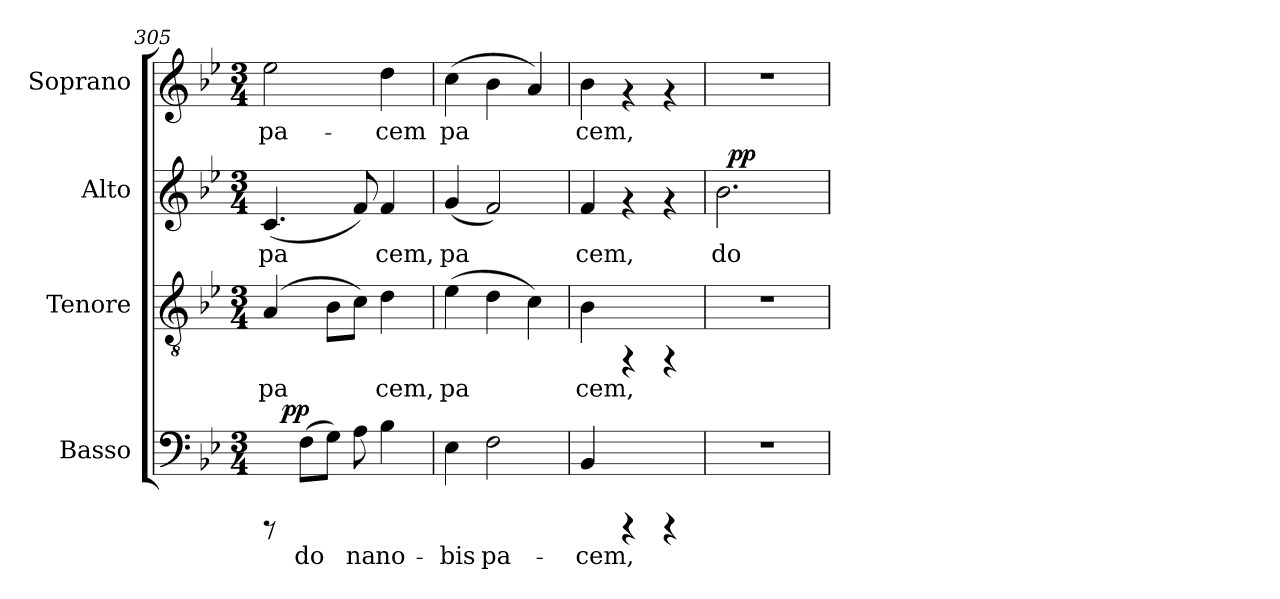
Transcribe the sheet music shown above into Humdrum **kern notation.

**kern	**text	**dynam	**kern	**text	**kern	**text	**dynam	**kern	**text
*part4	*part4	*part4	*part3	*part3	*part2	*part2	*part2	*part1	*part1
*staff4	*staff4	*staff4	*staff3	*staff3	*staff2	*staff2	*staff2	*staff1	*staff1
*I"Basso	*	*	*I"Tenore	*	*I"Alto	*	*	*I"Soprano	*
*I'B	*	*	*I'T	*	*I'A	*	*	*I'S	*
*clefF4	*	*	*clefGv2	*	*clefG2	*	*	*clefG2	*
*k[b-e-]	*	*	*k[b-e-]	*	*k[b-e-]	*	*	*k[b-e-]	*
*B-:	*	*	*B-:	*	*B-:	*	*	*B-:	*
*M3/4	*	*	*M3/4	*	*M3/4	*	*	*M3/4	*
=305	=305	=305	=305	=305	=305	=305	=305	=305	=305
!	!	!	!	!LO:LY:b:cj	!	!LO:LY:b:cj	!	!	!LO:LY:b:cj
*^	*	*	*	*	*	*	*	*	*
8rCCC	16ryy	.	.	(>4A/	pa-	(<4.c/	pa-	.	2ee-\	pa-
!	!	!	!LO:DY:a	!	!	!	!	!	!	!
.	2ryy	.	pp	.	.	.	.	.	.	.
!	!	!LO:LY:b:cj	!	!	!	!	!	!	!	!
(>8F\L	.	do-	.	.	.	.	.	.	.	.
!	!	!LO:LY:b:cj	!	!	!LO:LY:b:cj	!	!	!	!	!
8G\J)	.	--	.	8B-\L	--	.	.	.	.	.
!	!	!LO:LY:b:cj	!	!	!LO:LY:b:cj	!	!LO:LY:b:cj	!	!	!
8A\	.	-na	.	8c\J)	--	8f/)	--	.	.	.
!	!	!LO:LY:b:cj	!	!	!LO:LY:b:cj	!	!LO:LY:b:cj	!	!	!LO:LY:b:cj
4B-\	.	no-	.	4d\	-cem,	4f/	-cem,	.	4dd\	-cem
.	8.ryy	.	.	.	.	.	.	.	.	.
!!LO:LB:g=z
=306	=306	=306	=306	=306	=306	=306	=306	=306	=306	=306
!	!	!LO:LY:b:cj	!	!	!LO:LY:b:cj	!	!LO:LY:b:cj	!	!	!LO:LY:b:cj
*v	*v	*	*	*	*	*	*	*	*	*
4E-\	-bis	.	(>4e-\	pa-	(<4g/	pa-	.	(>4cc\	pa-
!	!LO:LY:b:cj	!	!	!LO:LY:b:cj	!	!LO:LY:b:cj	!	!	!LO:LY:b:cj
2F\	pa-	.	4d\	--	2f/)	--	.	4b-\	--
!	!	!	!	!LO:LY:b:cj	!	!	!	!	!LO:LY:b:cj
.	.	.	4c\)	--	.	.	.	4a/)	--
=307	=307	=307	=307	=307	=307	=307	=307	=307	=307
!	!LO:LY:b:cj	!	!	!LO:LY:b:cj	!	!LO:LY:b:cj	!	!	!LO:LY:b:cj
4BB-/	-cem,	.	4B-\	-cem,	4f/	-cem,	.	4b-\	-cem,
4rCCC	.	.	4rFF	.	4rf	.	.	4rf	.
4rCCC	.	.	4rFF	.	4rf	.	.	4rf	.
!!LO:PB:g=z
=308	=308	=308	=308	=308	=308	=308	=308	=308	=308
!	!	!	!	!	!	!LO:LY:b:cj	!	!	!
*	*	*	*	*	*^	*	*	*	*
2.r	.	.	2.r	.	2.b-\	32ryy	do-	.	2.r	.
!	!	!	!	!	!	!	!	!LO:DY:a	!	!
.	.	.	.	.	.	2ryy	.	pp	.	.
.	.	.	.	.	.	8..ryy	.	.	.	.
*	*	*	*	*	*v	*v	*	*	*	*
=	=	=	=	=	=	=	=	=	=
*-	*-	*-	*-	*-	*-	*-	*-	*-	*-
